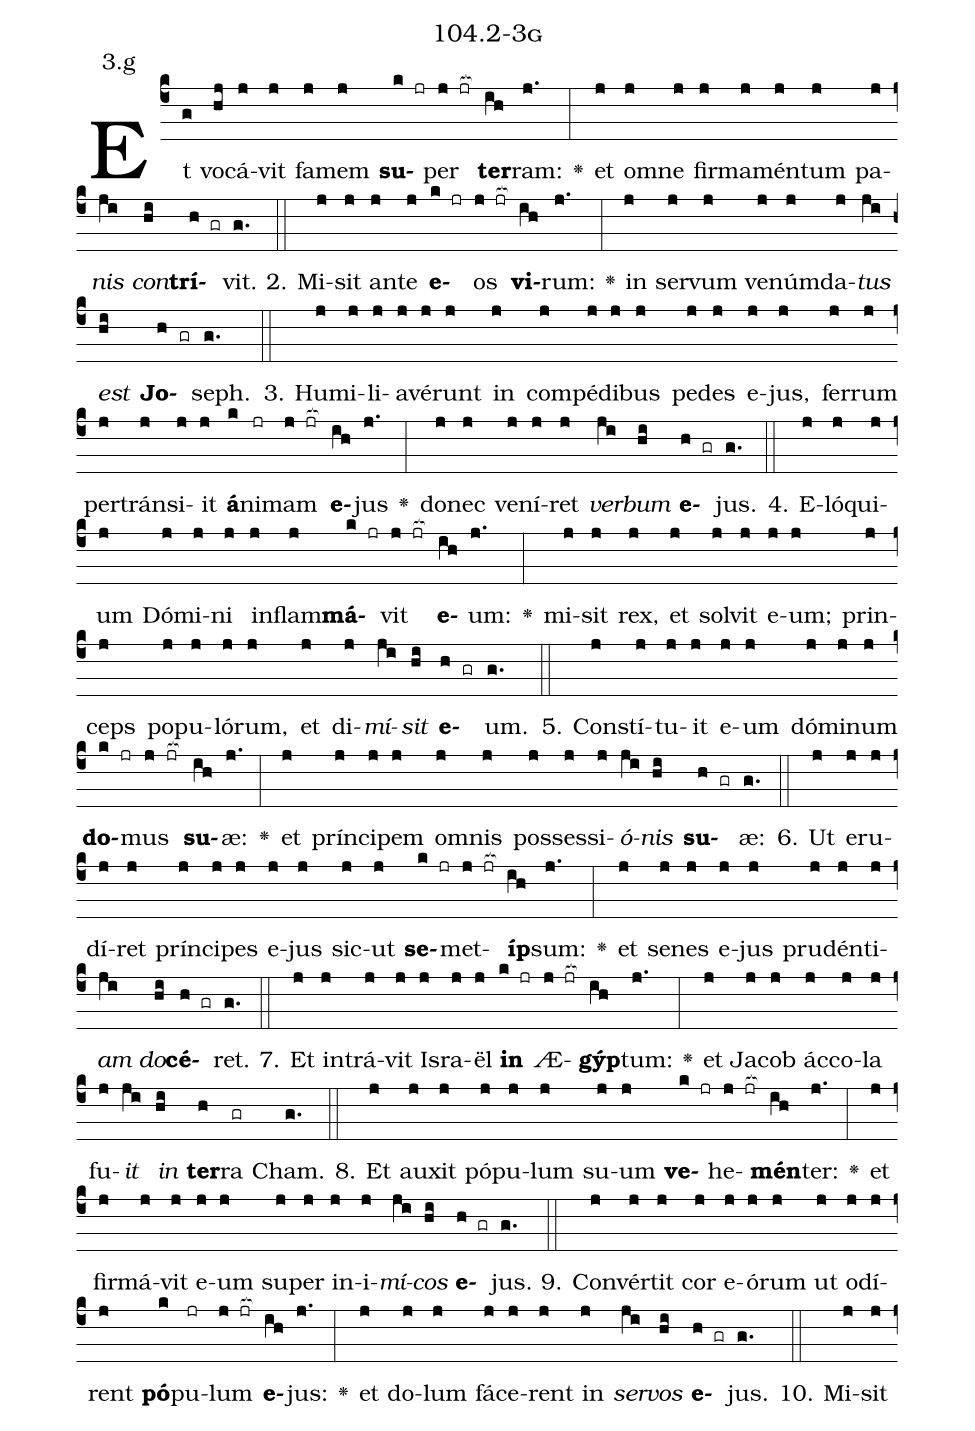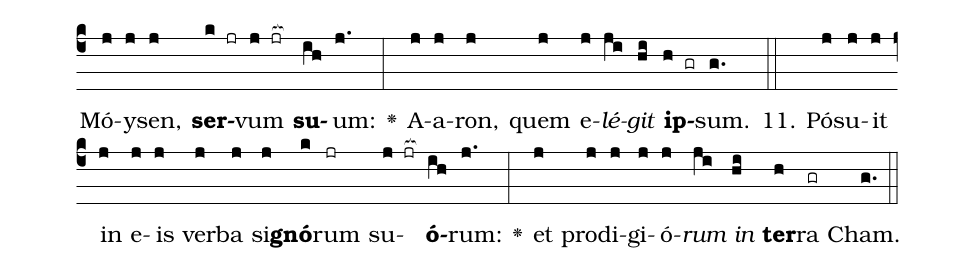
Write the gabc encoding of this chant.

name: 104.2-3g;
annotation: 3.g;
%%
(c4)Et(g) vo(hj)cá(j)vit(j) fa(j)mem(j) <b>su</b>(k jr)per(j jr[ocb:1{]) <b>ter</b>(ih[ocb:0}])ram:(j.) <v>\greheightstar</v>(:) et(j) om(j)ne(j) fir(j)ma(j)mén(j)tum(j) pa(j)<i>nis</i>(ji) <i>con</i>(hi)<b>trí</b>(h gr)vit.(g.) (::)
2. Mi(j)sit(j) an(j)te(j) <b>e</b>(k jr)os(j jr[ocb:1{]) <b>vi</b>(ih[ocb:0}])rum:(j.) <v>\greheightstar</v>(:) in(j) ser(j)vum(j) ve(j)núm(j)da(j)<i>tus</i>(ji) <i>est</i>(hi) <b>Jo</b>(h gr)seph.(g.) (::)
3. Hu(j)mi(j)li(j)a(j)vé(j)runt(j) in(j) com(j)pé(j)di(j)bus(j) pe(j)des(j) e(j)jus,(j) fer(j)rum(j) per(j)tráns(j)i(j)it(j) <b>á</b>(k)ni(jr)mam(j jr[ocb:1{]) <b>e</b>(ih[ocb:0}])jus(j.) <v>\greheightstar</v>(:) do(j)nec(j) ve(j)ní(j)ret(j) <i>ver</i>(ji)<i>bum</i>(hi) <b>e</b>(h gr)jus.(g.) (::)
4. E(j)ló(j)qui(j)um(j) Dó(j)mi(j)ni(j) in(j)flam(j)<b>má</b>(k jr)vit(j jr[ocb:1{]) <b>e</b>(ih[ocb:0}])um:(j.) <v>\greheightstar</v>(:) mi(j)sit(j) rex,(j) et(j) sol(j)vit(j) e(j)um;(j) prin(j)ceps(j) po(j)pu(j)ló(j)rum,(j) et(j) di(j)<i>mí</i>(ji)<i>sit</i>(hi) <b>e</b>(h gr)um.(g.) (::)
5. Con(j)stí(j)tu(j)it(j) e(j)um(j) dó(j)mi(j)num(j) <b>do</b>(k jr)mus(j jr[ocb:1{]) <b>su</b>(ih[ocb:0}])æ:(j.) <v>\greheightstar</v>(:) et(j) prín(j)ci(j)pem(j) om(j)nis(j) pos(j)ses(j)si(j)<i>ó</i>(ji)<i>nis</i>(hi) <b>su</b>(h gr)æ:(g.) (::)
6. Ut(j) e(j)ru(j)dí(j)ret(j) prín(j)ci(j)pes(j) e(j)jus(j) sic(j)ut(j) <b>se</b>(k jr)met(j jr[ocb:1{])<b>íp</b>(ih[ocb:0}])sum:(j.) <v>\greheightstar</v>(:) et(j) se(j)nes(j) e(j)jus(j) pru(j)dén(j)ti(j)<i>am</i>(ji) <i>do</i>(hi)<b>cé</b>(h gr)ret.(g.) (::)
7. Et(j) in(j)trá(j)vit(j) Is(j)ra(j)ël(j) <b>in</b>(k jr) Æ(j jr[ocb:1{])<b>gýp</b>(ih[ocb:0}])tum:(j.) <v>\greheightstar</v>(:) et(j) Ja(j)cob(j) ác(j)co(j)la(j) fu(j)<i>it</i>(ji) <i>in</i>(hi) <b>ter</b>(h)ra(gr) Cham.(g.) (::)
8. Et(j) au(j)xit(j) pó(j)pu(j)lum(j) su(j)um(j) <b>ve</b>(k jr)he(j jr[ocb:1{])<b>mén</b>(ih[ocb:0}])ter:(j.) <v>\greheightstar</v>(:) et(j) fir(j)má(j)vit(j) e(j)um(j) su(j)per(j) in(j)i(j)<i>mí</i>(ji)<i>cos</i>(hi) <b>e</b>(h gr)jus.(g.) (::)
9. Con(j)vér(j)tit(j) cor(j) e(j)ó(j)rum(j) ut(j) o(j)dí(j)rent(j) <b>pó</b>(k)pu(jr)lum(j jr[ocb:1{]) <b>e</b>(ih[ocb:0}])jus:(j.) <v>\greheightstar</v>(:) et(j) do(j)lum(j) fá(j)ce(j)rent(j) in(j) <i>ser</i>(ji)<i>vos</i>(hi) <b>e</b>(h gr)jus.(g.) (::)
10. Mi(j)sit(j) Mó(j)y(j)sen,(j) <b>ser</b>(k jr)vum(j jr[ocb:1{]) <b>su</b>(ih[ocb:0}])um:(j.) <v>\greheightstar</v>(:) A(j)a(j)ron,(j) quem(j) e(j)<i>lé</i>(ji)<i>git</i>(hi) <b>ip</b>(h gr)sum.(g.) (::)
11. Pó(j)su(j)it(j) in(j) e(j)is(j) ver(j)ba(j) si(j)<b>gnó</b>(k)rum(jr) su(j jr[ocb:1{])<b>ó</b>(ih[ocb:0}])rum:(j.) <v>\greheightstar</v>(:) et(j) prod(j)i(j)gi(j)ó(j)<i>rum</i>(ji) <i>in</i>(hi) <b>ter</b>(h)ra(gr) Cham.(g.) (::)
